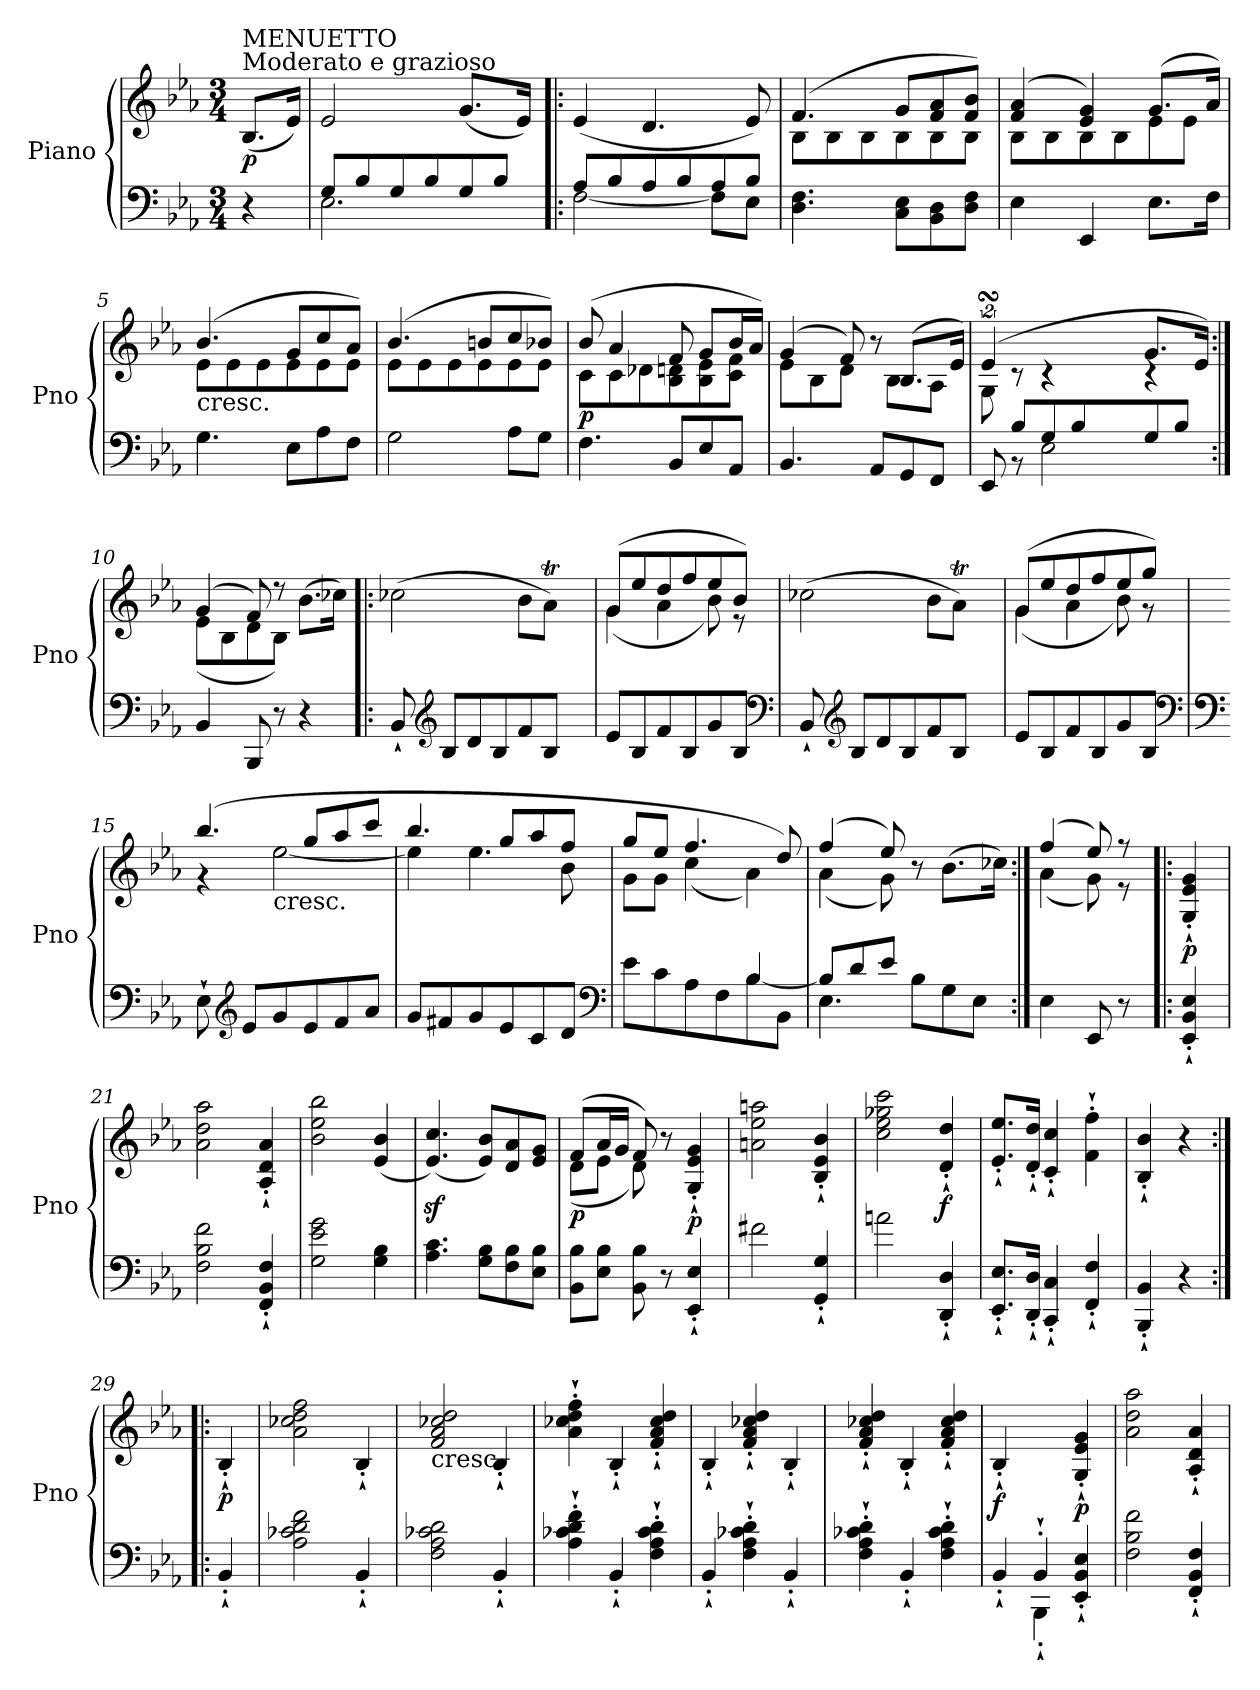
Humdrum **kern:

**kern	**kern	**dynam
*part1	*part1	*part1
*staff2	*staff1	*staff1/2
*I"Piano	*	*
*I'Pno	*	*
*clefF4	*clefG2	*
*k[b-e-a-]	*k[b-e-a-]	*
*E-:	*E-:	*
*M3/4	*M3/4	*
=	=	=
!	!LO:TX:a:t=MENUETTO\nModerato e grazioso	!
!	!	!LO:DY:b
4r	(8.B-/L	p
.	16e-/Jk)	.
=1	=1	=1
*^	*	*
8G/L	2.E-\	2e-/	.
8B-/	.	.	.
8G/	.	.	.
8B-/	.	.	.
8G/	.	(8.g/L	.
8B-/J	.	.	.
.	.	16e-/Jk)	.
=2!|:	=2!|:	=2!|:	=2!|:
8A-/L	[2F\	(4e-/	.
8B-/	.	.	.
8A-/	.	4.d/	.
8B-/	.	.	.
8A-/	8F\L]	.	.
8B-/J	8E-\J	8e-/)	.
*v	*v	*	*
=3	=3	=3
*	*^	*
4.D\ 4.F\	(4.f/	8B-\L	.
.	.	8B-\	.
.	.	8B-\	.
8C\ 8E-\L	8g/L	8B-\	.
8BB-\ 8D\	8f/ 8a-/	8B-\	.
8D\ 8F\J	8f/ 8b-/J)	8B-\J	.
=4	=4	=4	=4
4E-\	(4f/ 4a-/	8B-\L	.
.	.	8B-\	.
4EE-/	4e-/ 4g/)	8B-\	.
.	.	8B-\	.
8.E-\L	(8.g/L	8e-\	.
.	.	8e-\J	.
16F\Jk	16a-/Jk)	.	.
!!LO:LB:g=z	!!
=5	=5	=5	=5
!	!LO:TX:b:t=cresc.	!	!
4.G\	(4.b-/	8e-\L	.
.	.	8e-\	.
.	.	8e-\	.
8E-\L	8g/L	8e-\	.
8A-\	8cc/	8e-\	.
8F\J	8a-/J)	8e-\J	.
=6	=6	=6	=6
2G\	(4.b-/	8e-\L	.
.	.	8e-\	.
.	.	8e-\	.
.	8bn/L	8e-\	.
8A-\L	8cc/	8e-\	.
8G\J	8b-X/J)	8e-\J	.
=7	=7	=7	=7
!	!	!	!LO:DY:b
4.F\	(8b-/	8c\L	p
.	4a-/	8c\	.
.	.	8d-X\	.
8BB-/L	8f/	8B-\ 8dn\	.
8E-/	8g/L	8B-\ 8e-\	.
8AA-/J	16b-/L	8c\ 8f\J	.
.	16a-/JJ)	.	.
=8	=8	=8	=8
4.BB-/	(4g/	8e-\L	.
.	.	8B-\	.
.	8f/)	8d\J	.
8AA-/L	8r	8ryy	.
8GG/	(8.B-/L	8B-\L	.
8FF/J	.	8A-\J	.
.	16e-/Jk)	.	.
=9	=9	=9	=9
*^	*	*	*
8EE-/	8ryy	(8%3e-sSSs/	8G\	.
8B-/L	8r	.	8rc	.
8G/	2E-\	.	4rc	.
8B-/	.	32fyy	.	.
.	.	32e-yy	.	.
.	.	32dyy	.	.
.	.	32e-yy	.	.
8G/	.	8.g/L	4rc	.
8B-/J	.	.	.	.
.	.	16e-/Jk)	.	.
*v	*v	*	*	*
!!LO:LB:g=z	!!
=10:|!	=10:|!	=10:|!	=10:|!
4BB-/	(4g/	(8e-\L	.
.	.	8B-\	.
8BBB-/	8f/)	8d\	.
8r	8r	8B-\J)	.
4r	(8.b-\L	4ryy	.
.	16cc-X\Jk)	.	.
=11!|:	=11!|:	=11!|:	=11!|:
8BB-`/	(2cc-X\	3%2ryy	.
*clefG2	*	*	*
8B-/L	.	.	.
8d/	.	.	.
8B-/	.	.	.
8f/	8b-\L	.	.
8B-/J	8a-T\J)	.	.
*	*	*Xtuplet	*
.	.	24b-yy	.
.	.	24a-yy	.
=12	=12	=12	=12
8e-/L	(8g/L	(4g\	.
8B-/	8ee-/	.	.
8f/	8dd/	4a-\	.
8B-/	8ff/	.	.
8g/	8ee-/	8b-\)	.
8B-/J	8b-/J)	8re	.
*clefF4	*	*	*
=13	=13	=13	=13
8BB-`/	(2cc-X\	3%2ryy	.
*clefG2	*	*	*
8B-/L	.	.	.
8d/	.	.	.
8B-/	.	.	.
8f/	8b-\L	.	.
8B-/J	8a-T\J)	.	.
.	.	24b-yy	.
.	.	24a-yy	.
=14	=14	=14	=14
8e-/L	(8g/L	(4g\	.
8B-/	8ee-/	.	.
8f/	8dd/	4a-\	.
8B-/	8ff/	.	.
8g/	8ee-/	8b-\)	.
8B-/J	8gg/J)	8rg	.
*clefF4	*	*	*
!!LO:LB:g=z	!!
=15	=15	=15	=15
*clefF4	*	*	*
8E-`\	(4.bb-/	4rg	.
*clefG2	*	*	*
8e-/L	.	.	.
!	!	!LO:TX:b:t=cresc.	!
8g/	.	[2ee-\	.
8e-/	8gg/L	.	.
8f/	8aa-/	.	.
8a-/J	8ccc/J	.	.
=16	=16	=16	=16
8g/L	4.bb-/	4ee-\]	.
8f#X/	.	.	.
8g/	.	4.ee-\	.
8e-/	8gg/L	.	.
8c/	8aa-/	.	.
8d/J	8ff/J	8b-\	.
*clefF4	*	*	*
=17	=17	=17	=17
*^	*	*	*
8e-\L	2ryy	8gg/L	8g\L	.
8c\	.	8ee-/J	8g\J	.
8A-\	.	4.ff/	(4cc\	.
8F\	.	.	.	.
8B-\	[4B-/	.	4a-\)	.
8BB-\J	.	8dd/)	.	.
=18	=18	=18	=18	=18
4.E-\	8B-/L]	(4ff/	(4a-\	.
.	8d/	.	.	.
.	8e-/J	8ee-/)	8g\)	.
8B-\L	4.ryy	8r	4.ryy	.
8G\	.	(8.b-\L	.	.
8E-\J	.	.	.	.
.	.	16cc-X\Jk)	.	.
*v	*v	*	*	*
=19:|!	=19:|!	=19:|!	=19:|!
4E-\	(4ff/	(4a-\	.
8EE-/	8ee-/)	8g\)	.
8r	8r	8r	.
!!LO:LB:g=z
=20!|:	=20!|:	=20!|:	=20!|:
!	!LO:TX:a:t=TRIO	!	!
!	!	!	!LO:DY:b
*	*v	*v	*
4EE-/`' 4BB-/`' 4E-/`'	4G/`' 4e-/`' 4g/`'	p
=21	=21	=21
2F\ 2B-\ 2f\	2a-\ 2dd\ 2aa-\	.
4FF/`' 4BB-/`' 4F/`'	4A-/`' 4d/`' 4a-/`'	.
=22	=22	=22
2G\ 2e-\ 2g\	2b-\ 2ee-\ 2bb-\	.
4G\ 4B-\	(4e-/ 4b-/	.
=23	=23	=23
4.A-\ 4.c\	(4.e-/z< 4.cc/z<)	.
8G\ 8B-\L	8e-/ 8b-/L)	.
8F\ 8B-\	8d/ 8a-/	.
8E-\ 8B-\J	8e-/ 8g/J	.
=24	=24	=24
*	*^	*
!	!	!	!LO:DY:b
8BB-\ 8B-\L	(8f/L	(8d\L	p
8E-\ 8B-\J	16a-/L	8e-\J	.
.	16g/JJ	.	.
8BB-\ 8B-\	8f/)	8d\)	.
8r	8r	4.ryy	.
!	!	!	!LO:DY:b
4EE-/`' 4E-/`'	4G/`' 4e-/`' 4g/`'	.	p
*	*v	*v	*
=25	=25	=25
2f#X\	2an\ 2ee-\ 2aan\	.
4GG/`' 4G/`'	4B-/`' 4e-/`' 4b-/`'	.
=26	=26	=26
2an\	2cc\ 2ee-\ 2gg-X\ 2ccc\	.
!	!	!LO:DY:b
4DD/`' 4D/`'	4d/`' 4dd/`'	f
=27	=27	=27
8.EE-/`' 8.E-/`'L	8.e-/`' 8.ee-/`'L	.
16DD/`' 16D/`'Jk	16d/`' 16dd/`'Jk	.
4CC/`' 4C/`'	4c/`' 4cc/`'	.
4FF/`' 4F/`'	4f\`' 4ff\`'	.
=28	=28	=28
4BBB-/`' 4BB-/`'	4B-/`' 4b-/`'	.
4r	4r	.
=29:|!|:	=29:|!|:	=29:|!|:
!	!	!LO:DY:b
4BB-`'/	4B-`'/	p
=30	=30	=30
2A-\ 2c-X\ 2d\ 2f\	2a-\ 2cc-X\ 2dd\ 2ff\	.
4BB-`'/	4B-`'/	.
=31	=31	=31
!	!LO:TX:b:t=cresc.	!
2F\ 2A-\ 2c-X\ 2d\	2f/ 2a-/ 2cc-X/ 2dd/	.
4BB-`'/	4B-`'/	.
!!LO:PB:g=z
=32	=32	=32
4A-\`' 4c-X\`' 4d\`' 4f\`'	4a-\`' 4cc-X\`' 4dd\`' 4ff\`'	.
4BB-`'/	4B-`'/	.
4F\`' 4A-\`' 4c-\`' 4d\`'	4f/`' 4a-/`' 4cc-/`' 4dd/`'	.
=33	=33	=33
4BB-`'/	4B-`'/	.
4F\`' 4A-\`' 4c-X\`' 4d\`'	4f/`' 4a-/`' 4cc-X/`' 4dd/`'	.
4BB-`'/	4B-`'/	.
=34	=34	=34
4F\`' 4A-\`' 4c-X\`' 4d\`'	4f/`' 4a-/`' 4cc-X/`' 4dd/`'	.
4BB-`'/	4B-`'/	.
4F\`' 4A-\`' 4c-\`' 4d\`'	4f/`' 4a-/`' 4cc-/`' 4dd/`'	.
=35	=35	=35
*^	*	*
!	!	!	!LO:DY:b
4ryy	4BB-'`/	4B-`'/	f
4BB-`'/	4BBB-'`\	4ryy	.
!	!	!	!LO:DY:b
4ryy	4EE-/`' 4BB-/`' 4E-/`'	4G/`' 4e-/`' 4g/`'	p
*v	*v	*	*
=36	=36	=36
2F\ 2B-\ 2f\	2a-\ 2dd\ 2aa-\	.
4FF/`' 4BB-/`' 4F/`'	4A-/`' 4d/`' 4a-/`'	.
=	=	=
*-	*-	*-
